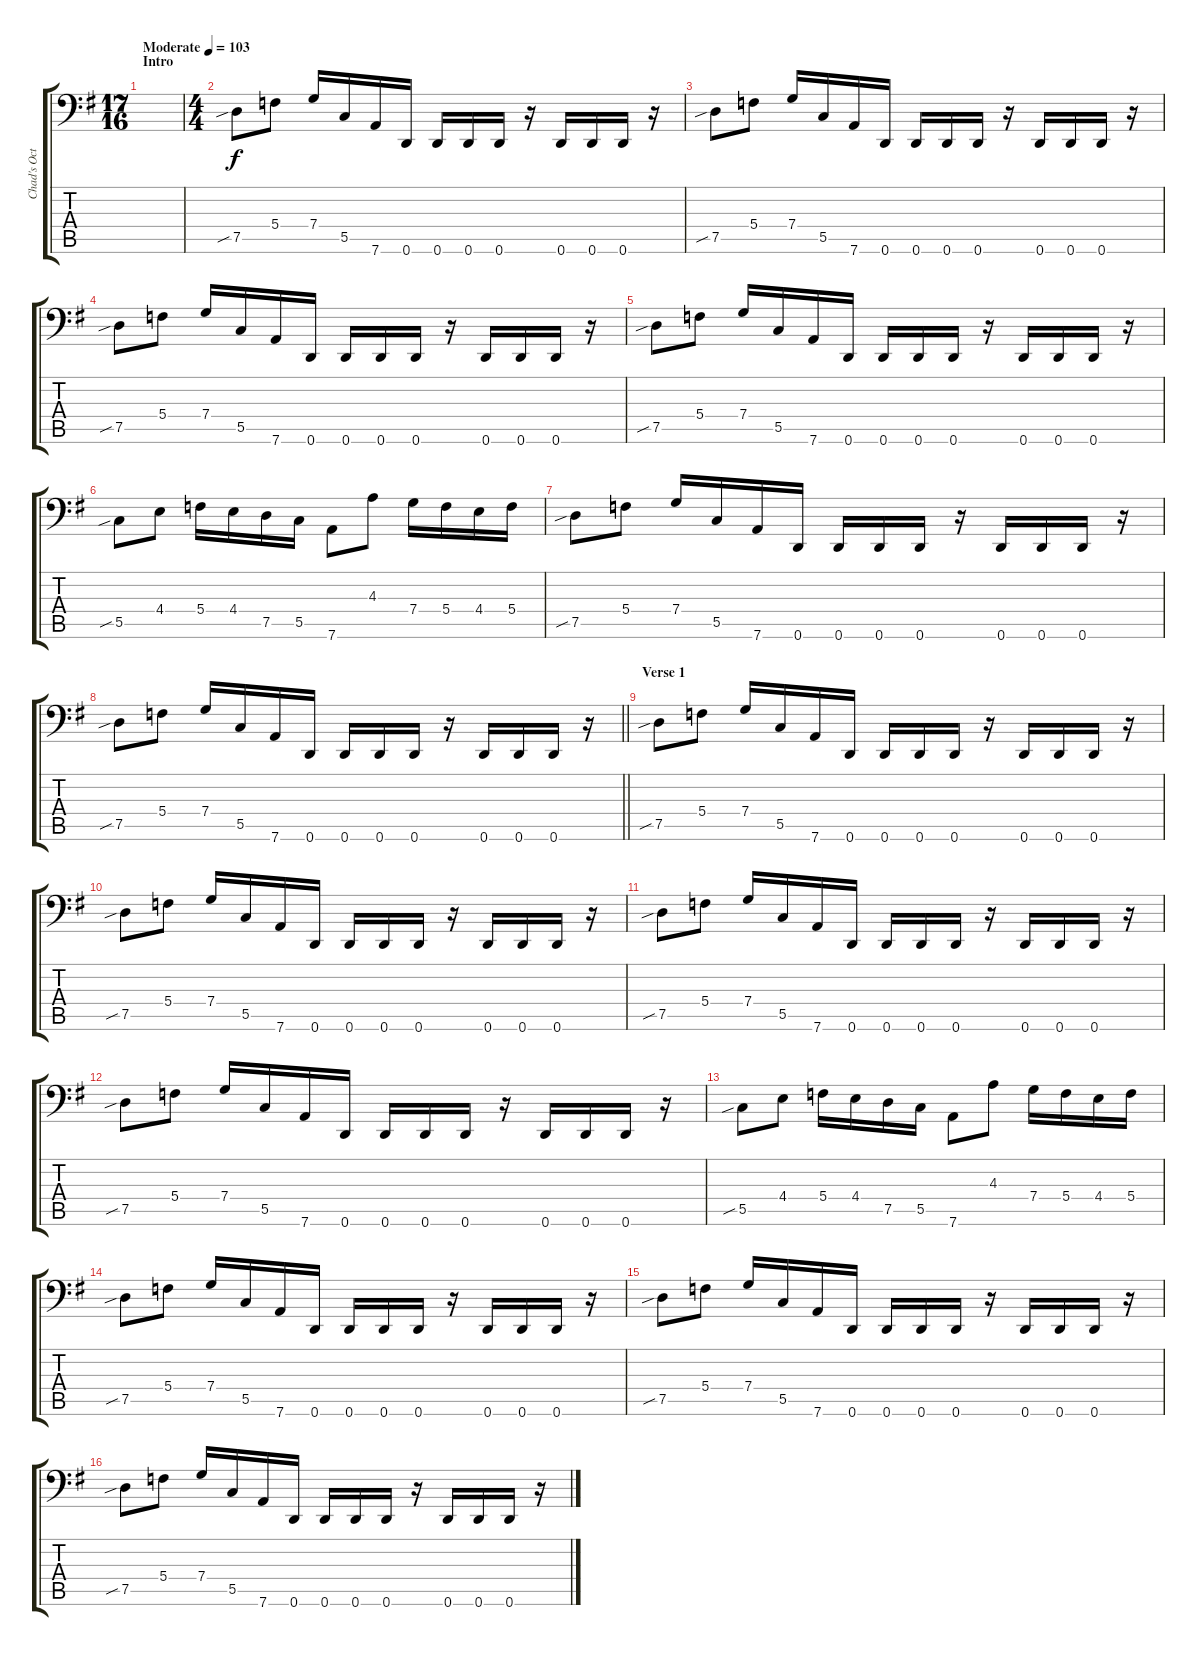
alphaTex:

\track ("Chad's Octaver" "Chad's Oct") {instrument overdrivenguitar}
\staff {score tabs}
\tuning (D3 A2 F2 C2 G1 D1) {hide}
\ts (17 16)
\section ("" "Intro")
\tempo (103 "Moderate")
\clef f4
\ks g
|
\ts (4 4)
7.5{sib}.8 5.4.8 7.4.16 5.5.16 7.6.16 0.6.16 0.6.16 0.6.16 0.6.16 r.16 0.6.16 0.6.16 0.6.16 r.16 |
7.5{sib}.8 5.4.8 7.4.16 5.5.16 7.6.16 0.6.16 0.6.16 0.6.16 0.6.16 r.16 0.6.16 0.6.16 0.6.16 r.16 |
7.5{sib}.8 5.4.8 7.4.16 5.5.16 7.6.16 0.6.16 0.6.16 0.6.16 0.6.16 r.16 0.6.16 0.6.16 0.6.16 r.16 |
7.5{sib}.8 5.4.8 7.4.16 5.5.16 7.6.16 0.6.16 0.6.16 0.6.16 0.6.16 r.16 0.6.16 0.6.16 0.6.16 r.16 |
5.5{sib}.8 4.4.8 5.4.16 4.4.16 7.5.16 5.5.16 7.6.8 4.3.8 7.4.16 5.4.16 4.4.16 5.4.16 |
7.5{sib}.8 5.4.8 7.4.16 5.5.16 7.6.16 0.6.16 0.6.16 0.6.16 0.6.16 r.16 0.6.16 0.6.16 0.6.16 r.16 |
\barLineRight lightlight
7.5{sib}.8 5.4.8 7.4.16 5.5.16 7.6.16 0.6.16 0.6.16 0.6.16 0.6.16 r.16 0.6.16 0.6.16 0.6.16 r.16 |
\section ("" "Verse 1")
7.5{sib}.8 5.4.8 7.4.16 5.5.16 7.6.16 0.6.16 0.6.16 0.6.16 0.6.16 r.16 0.6.16 0.6.16 0.6.16 r.16 |
7.5{sib}.8 5.4.8 7.4.16 5.5.16 7.6.16 0.6.16 0.6.16 0.6.16 0.6.16 r.16 0.6.16 0.6.16 0.6.16 r.16 |
7.5{sib}.8 5.4.8 7.4.16 5.5.16 7.6.16 0.6.16 0.6.16 0.6.16 0.6.16 r.16 0.6.16 0.6.16 0.6.16 r.16 |
7.5{sib}.8 5.4.8 7.4.16 5.5.16 7.6.16 0.6.16 0.6.16 0.6.16 0.6.16 r.16 0.6.16 0.6.16 0.6.16 r.16 |
5.5{sib}.8 4.4.8 5.4.16 4.4.16 7.5.16 5.5.16 7.6.8 4.3.8 7.4.16 5.4.16 4.4.16 5.4.16 |
7.5{sib}.8 5.4.8 7.4.16 5.5.16 7.6.16 0.6.16 0.6.16 0.6.16 0.6.16 r.16 0.6.16 0.6.16 0.6.16 r.16 |
7.5{sib}.8 5.4.8 7.4.16 5.5.16 7.6.16 0.6.16 0.6.16 0.6.16 0.6.16 r.16 0.6.16 0.6.16 0.6.16 r.16 |
7.5{sib}.8 5.4.8 7.4.16 5.5.16 7.6.16 0.6.16 0.6.16 0.6.16 0.6.16 r.16 0.6.16 0.6.16 0.6.16 r.16
